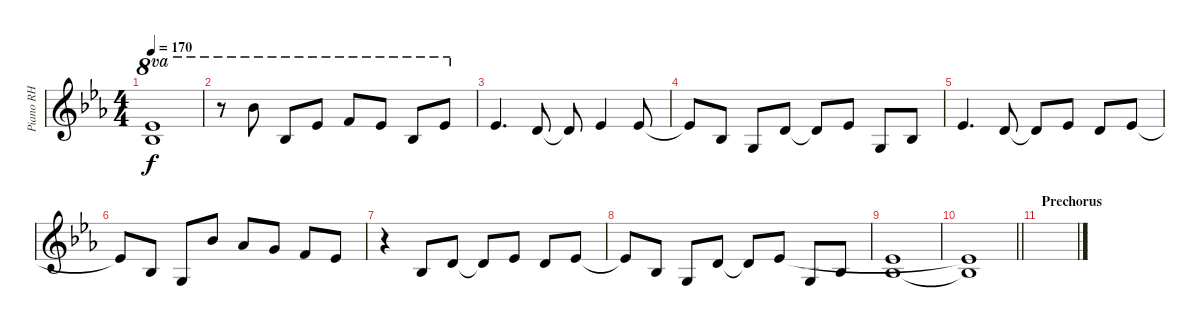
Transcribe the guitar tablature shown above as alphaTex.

\track ("Piano RH" "Piano RH") {instrument acousticgrandpiano}
\staff {score}
\tuning (E4 B3 G3 D3 A2 E2) {hide}
\ts (4 4)
\tempo 170
\clef g2
\ks eb
(6.1 16.2).1{ot 8va dy f} |
r.8{ot 8va} 18.1.8{ot 8va} 6.1.8{ot 8va} 11.1.8{ot 8va} 13.1.8{ot 8va} 11.1.8{ot 8va} 6.1.8{ot 8va} 11.1.8{ot 8va} |
4.2.4{d} 3.2.8 3.2{t}.8 4.2.4 4.2.8 |
4.2{t}.8 3.3.8 0.3.8 3.2.8 3.2{t}.8 4.2.8 0.3.8 3.3.8 |
4.2.4{d} 3.2.8 3.2{t}.8 4.2.8 3.2.8 4.2.8 |
4.2{t}.8 3.3.8 0.3.8 6.1.8 4.1.8 3.1.8 1.1.8 4.2.8 |
r.4 3.3.8 3.2.8 3.2{t}.8 4.2.8 3.2.8 4.2.8 |
4.2{t}.8 3.3.8 0.3.8 3.2.8 3.2{t}.8 4.2.8 0.3.8 3.3.8 |
(3.3 13.4).1 |
\barLineRight lightlight
(4.2{t} 3.3{t}).1 |
\section ("" "Prechorus")
